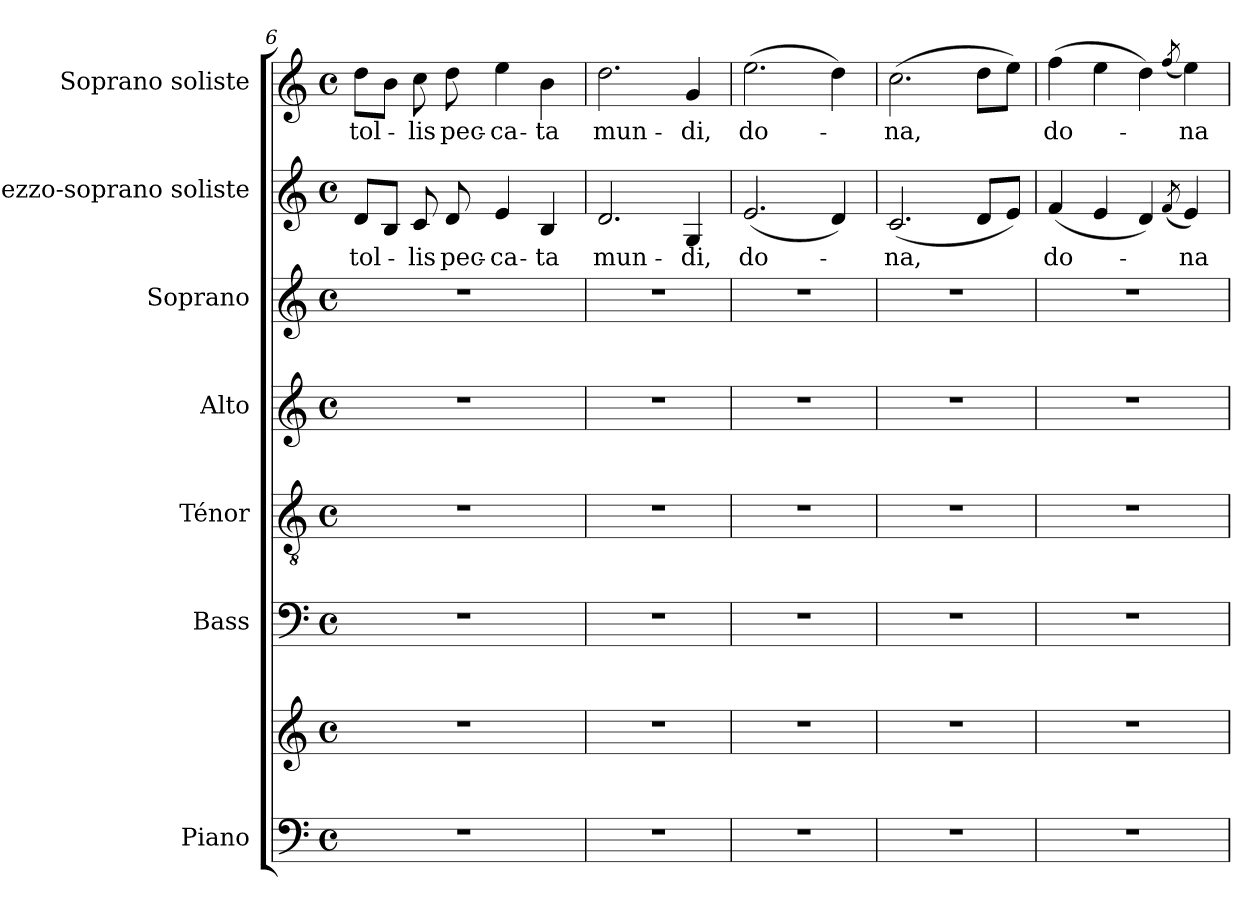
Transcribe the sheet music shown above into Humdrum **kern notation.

**kern	**kern	**kern	**kern	**kern	**kern	**kern	**text	**kern	**text
*part7	*part7	*part6	*part5	*part4	*part3	*part2	*part2	*part1	*part1
*staff8	*staff7	*staff6	*staff5	*staff4	*staff3	*staff2	*staff2	*staff1	*staff1
*I"Piano	*	*I"Bass	*I"Ténor	*I"Alto	*I"Soprano	*I"Mezzo-soprano soliste	*	*I"Soprano soliste	*
*I'Pno.	*	*I'B.	*I'T.	*I'A.	*I'S.	*	*	*	*
*clefF4	*clefG2	*clefF4	*clefGv2	*clefG2	*clefG2	*clefG2	*	*clefG2	*
*	*	*	*	*ITrd1c2	*	*	*	*	*
*k[]	*k[]	*k[]	*k[]	*k[b-e-]	*k[]	*k[]	*	*k[]	*
*M4/4	*M4/4	*M4/4	*M4/4	*M4/4	*M4/4	*M4/4	*	*M4/4	*
*met(c)	*met(c)	*met(c)	*met(c)	*met(c)	*met(c)	*met(c)	*	*met(c)	*
=6	=6	=6	=6	=6	=6	=6	=6	=6	=6
1r	1r	1r	1r	1r	1r	8d/L	tol-	8dd\L	tol-
.	.	.	.	.	.	8B/J	.	8b\J	.
.	.	.	.	.	.	8c/	-lis	8cc\	-lis
.	.	.	.	.	.	8d/	pec-	8dd\	pec-
.	.	.	.	.	.	4e/	-ca-	4ee\	-ca-
.	.	.	.	.	.	4B/	-ta	4b\	-ta
!!LO:LB:g=z
=7	=7	=7	=7	=7	=7	=7	=7	=7	=7
1r	1r	1r	1r	1r	1r	2.d/	mun-	2.dd\	mun-
.	.	.	.	.	.	4G/	-di,	4g/	-di,
=8	=8	=8	=8	=8	=8	=8	=8	=8	=8
1r	1r	1r	1r	1r	1r	(2.e/	do-	(2.ee\	do-
.	.	.	.	.	.	4d/)	.	4dd\)	.
=9	=9	=9	=9	=9	=9	=9	=9	=9	=9
1r	1r	1r	1r	1r	1r	(2.c/	-na,	(2.cc\	-na,
.	.	.	.	.	.	8d/L	.	8dd\L	.
.	.	.	.	.	.	8e/J)	.	8ee\J)	.
=10	=10	=10	=10	=10	=10	=10	=10	=10	=10
1r	1r	1r	1r	1r	1r	(4f/	do-	(4ff\	do-
.	.	.	.	.	.	4e/	.	4ee\	.
.	.	.	.	.	.	4d/)	.	4dd\)	.
.	.	.	.	.	.	(8qf/	.	(8qff/	.
.	.	.	.	.	.	4e/)	-na	4ee\)	-na
=	=	=	=	=	=	=	=	=	=
*-	*-	*-	*-	*-	*-	*-	*-	*-	*-
